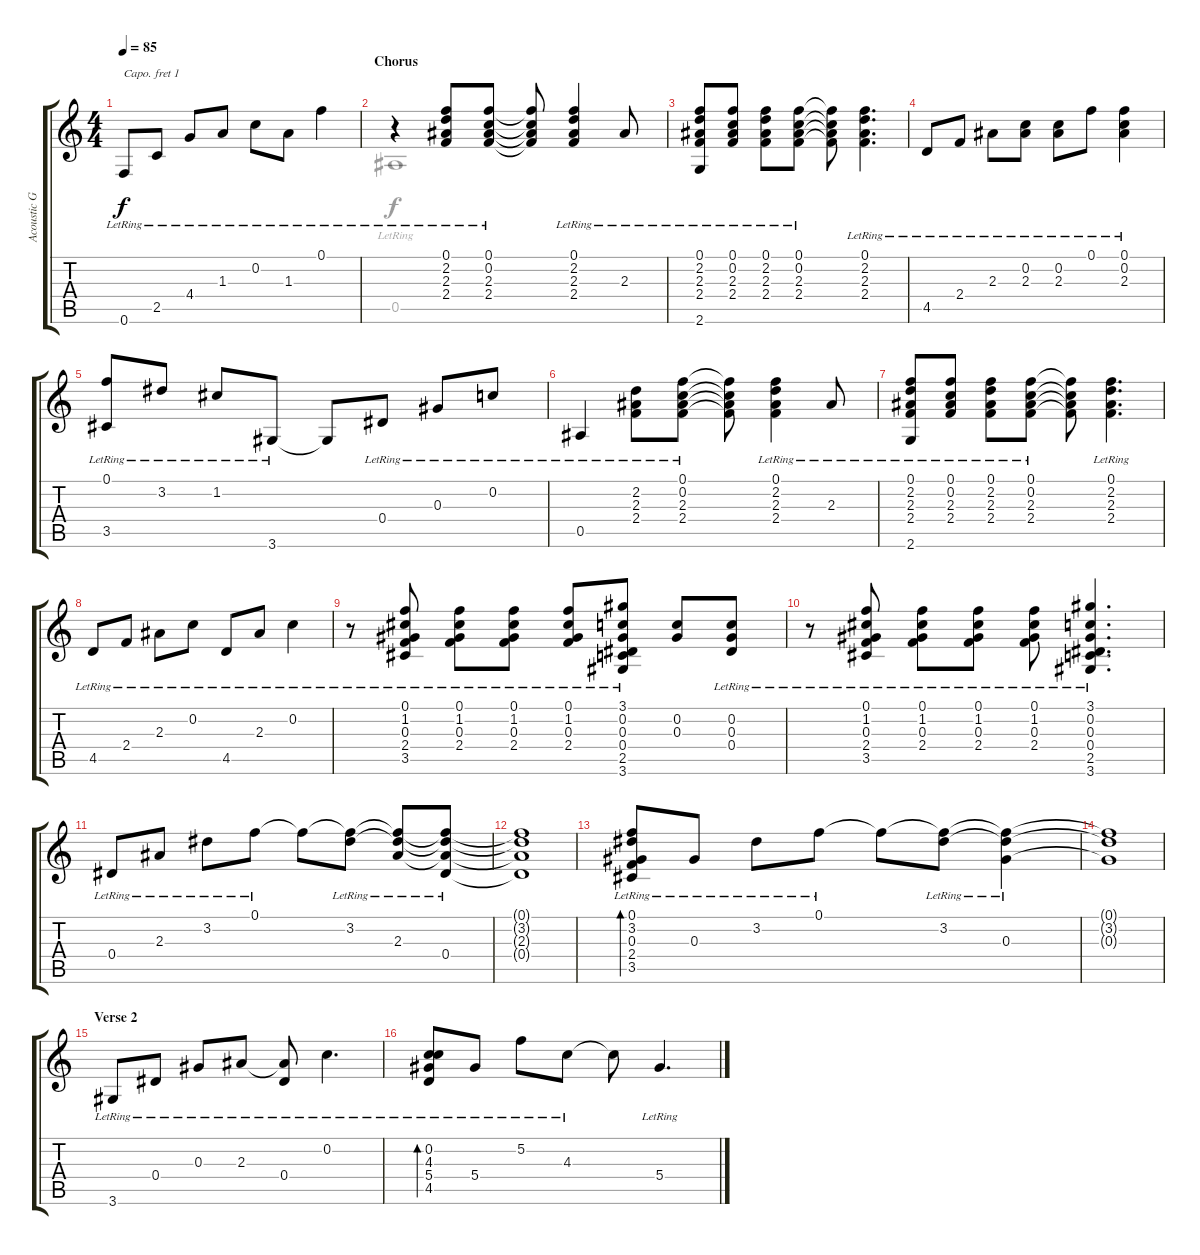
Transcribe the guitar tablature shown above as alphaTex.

\track ("Acoustic Guitar" "Acoustic G") {instrument acousticguitarsteel}
\staff {score tabs}
\capo 1
\tuning (E4 B3 G3 D3 A2 E2) {hide}
\voice
\ts (4 4)
\tempo 85
\clef g2
\ks c
0.6{lr}.8{dy f} 2.5{lr}.8 4.4{lr}.8 1.3{lr}.8 0.2{lr}.8 1.3{lr}.8 0.1{lr}.4 |
\section ("" "Chorus")
r.4 (0.1{lr} 2.2{lr} 2.3{lr} 2.4{lr}).8 (0.1{lr} 0.2{lr} 2.3{lr} 2.4{lr}).8 (0.1{t} 0.2{t} 2.3{t} 2.4{t}).8 (0.1{lr} 2.2{lr} 2.3{lr} 2.4{lr}).4 2.3{lr}.8 |
(0.1{lr} 2.2{lr} 2.3{lr} 2.4{lr} 2.6{lr}).8 (0.1{lr} 0.2{lr} 2.3{lr} 2.4{lr}).8 (0.1{lr} 2.2{lr} 2.3{lr} 2.4{lr}).8 (0.1{lr} 0.2{lr} 2.3{lr} 2.4{lr}).8 (0.1{t} 0.2{t} 2.3{t} 2.4{t}).8 (0.1{lr} 2.2{lr} 2.3{lr} 2.4{lr}).4{d} |
4.5{lr}.8 2.4{lr}.8 2.3{lr}.8 (0.2{lr} 2.3{lr}).8 (0.2{lr} 2.3{lr}).8 0.1{lr}.8 (0.1{lr} 0.2{lr} 2.3{lr}).4 |
(0.1{lr} 3.5{lr}).8 3.2{lr}.8 1.2{lr}.8 3.6{lr}.8 3.6{t}.8 0.4{lr}.8 0.3{lr}.8 0.2{lr}.8 |
0.5{lr}.4 (2.2{lr} 2.3{lr} 2.4{lr}).8 (0.1{lr} 0.2{lr} 2.3{lr} 2.4{lr}).8 (0.1{t} 0.2{t} 2.3{t} 2.4{t}).8 (0.1{lr} 2.2{lr} 2.3{lr} 2.4{lr}).4 2.3{lr}.8 |
(0.1{lr} 2.2{lr} 2.3{lr} 2.4{lr} 2.6{lr}).8 (0.1{lr} 0.2{lr} 2.3{lr} 2.4{lr}).8 (0.1{lr} 2.2{lr} 2.3{lr} 2.4{lr}).8 (0.1{lr} 0.2{lr} 2.3{lr} 2.4{lr}).8 (0.1{t} 0.2{t} 2.3{t} 2.4{t}).8 (0.1{lr} 2.2{lr} 2.3{lr} 2.4{lr}).4{d} |
4.5{lr}.8 2.4{lr}.8 2.3{lr}.8 0.2{lr}.8 4.5{lr}.8 2.3{lr}.8 0.2{lr}.4 |
r.8 (0.1{lr} 1.2{lr} 0.3{lr} 2.4{lr} 3.5{lr}).8 (0.1{lr} 1.2{lr} 0.3{lr} 2.4{lr}).8 (0.1{lr} 1.2{lr} 0.3{lr} 2.4{lr}).8 (0.1{lr} 1.2{lr} 0.3{lr} 2.4{lr}).8 (3.1{lr} 0.2{lr} 0.3{lr} 0.4{lr} 2.5{lr} 3.6{lr}).8 (0.2 0.3).8 (0.2{lr} 0.3{lr} 0.4{lr}).8 |
r.8 (0.1{lr} 1.2{lr} 0.3{lr} 2.4{lr} 3.5{lr}).8 (0.1{lr} 1.2{lr} 0.3{lr} 2.4{lr}).8 (0.1{lr} 1.2{lr} 0.3{lr} 2.4{lr}).8 (0.1{lr} 1.2{lr} 0.3{lr} 2.4{lr}).8 (3.1{lr} 0.2{lr} 0.3{lr} 0.4{lr} 2.5{lr} 3.6{lr}).4{d} |
0.4{lr}.8 2.3{lr}.8 3.2{lr}.8 0.1{lr}.8 0.1{t}.8 (0.1{t} 3.2{lr}).8 (0.1{t} 3.2{t} 2.3{lr}).8 (0.1{t} 3.2{t} 2.3{t} 0.4{lr}).8 |
(0.1{t} 3.2{t} 2.3{t} 0.4{t}).1 |
(0.1{lr} 3.2{lr} 0.3{lr} 2.4{lr} 3.5{lr}).8{bd 30} 0.3{lr}.8 3.2{lr}.8 0.1{lr}.8 0.1{t}.8 (0.1{t} 3.2{lr}).8 (0.1{t} 3.2{t} 0.3{lr}).4 |
(0.1{t} 3.2{t} 0.3{t}).1 |
\section ("" "Verse 2")
3.6{lr}.8 0.4{lr}.8 0.3{lr}.8 2.3{lr}.8 (2.3{t} 0.4{lr}).8 0.2{lr}.4{d} |
(0.2 4.3{lr} 5.4{lr} 4.5{lr}).8{bd 30} 5.4{lr}.8 5.2{lr}.8 4.3{lr}.8 4.3{t}.8 5.4{lr}.4{d}
\voice
\clef g2
\ottava regular
\simile none
\ks c
|
0.5{lr}.1 |
|
|
|
|
|
|
|
|
|
|
|
|
|
